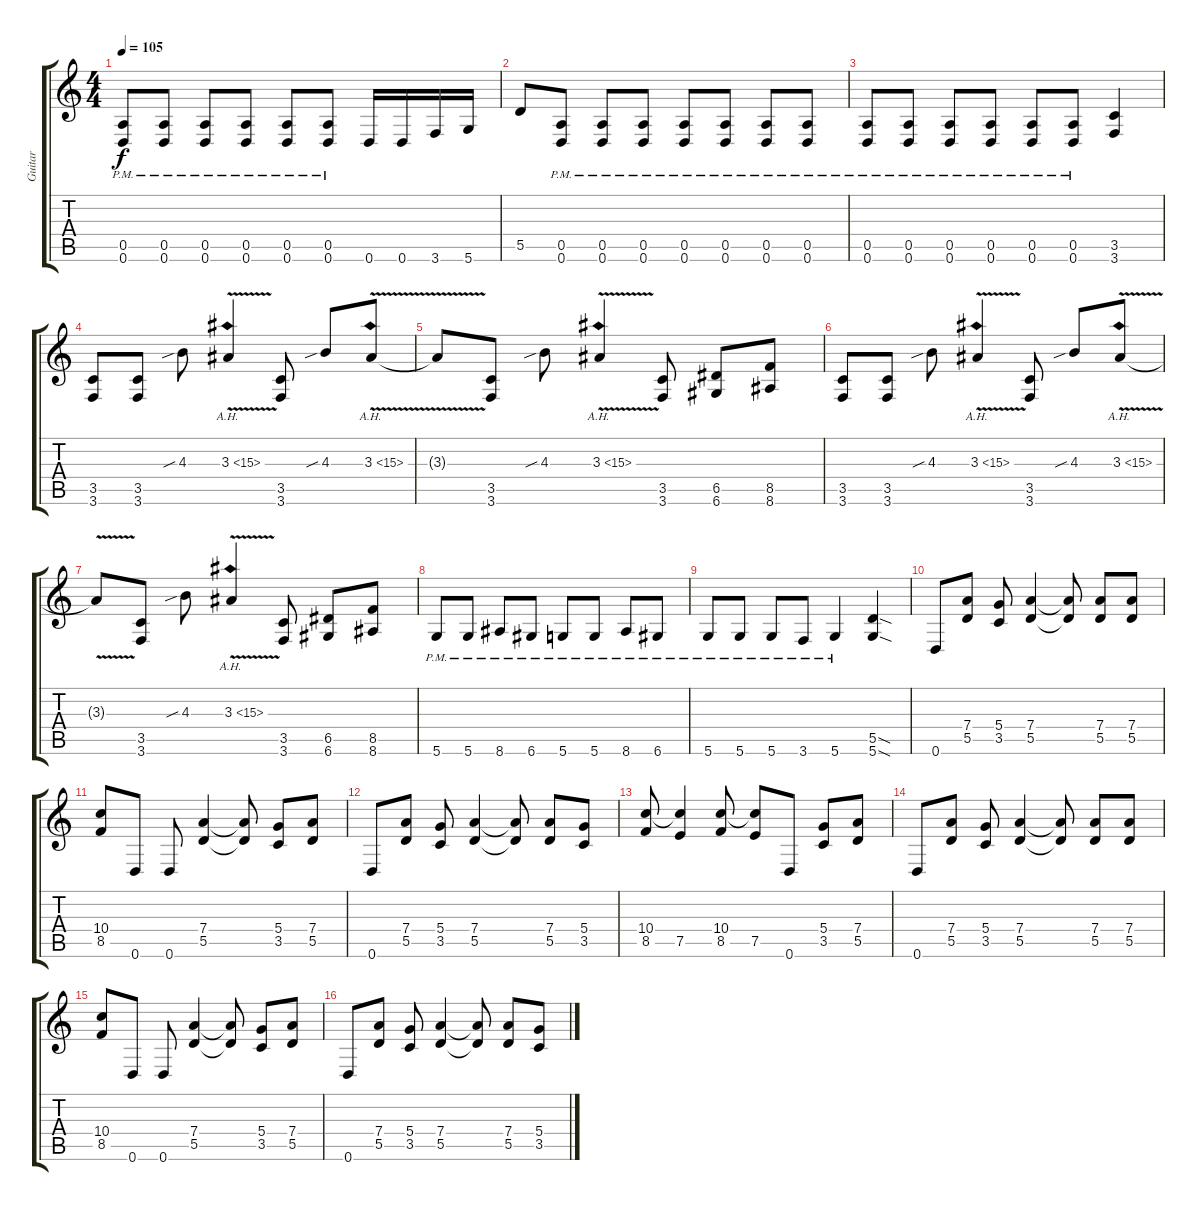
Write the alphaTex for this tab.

\track ("Guitar" "Guitar") {instrument distortionguitar}
\staff {score tabs}
\tuning (E4 B3 G3 D3 A2 D2) {hide}
\ts (4 4)
\tempo 105
\clef g2
\ks c
(0.5{pm} 0.6{pm}).8{dy f} (0.5{pm} 0.6{pm}).8 (0.5{pm} 0.6{pm}).8 (0.5{pm} 0.6{pm}).8 (0.5{pm} 0.6{pm}).8 (0.5{pm} 0.6{pm}).8 0.6.16 0.6.16 3.6.16 5.6.16 |
5.5.8 (0.5{pm} 0.6{pm}).8 (0.5{pm} 0.6{pm}).8 (0.5{pm} 0.6{pm}).8 (0.5{pm} 0.6{pm}).8 (0.5{pm} 0.6{pm}).8 (0.5{pm} 0.6{pm}).8 (0.5{pm} 0.6{pm}).8 |
(0.5{pm} 0.6{pm}).8 (0.5{pm} 0.6{pm}).8 (0.5{pm} 0.6{pm}).8 (0.5{pm} 0.6{pm}).8 (0.5{pm} 0.6{pm}).8 (0.5{pm} 0.6{pm}).8 (3.5 3.6).4 |
(3.5 3.6).8 (3.5 3.6).8 4.3{sib}.8 3.3{ah 12 v}.4 (3.5 3.6).8 4.3{sib}.8 3.3{ah 12 v}.8 |
3.3{t}.8 (3.5 3.6).8 4.3{sib}.8 3.3{ah 12 v}.4 (3.5 3.6).8 (6.5 6.6).8 (8.5 8.6).8 |
(3.5 3.6).8 (3.5 3.6).8 4.3{sib}.8 3.3{ah 12 v}.4 (3.5 3.6).8 4.3{sib}.8 3.3{ah 12 v}.8 |
3.3{t}.8 (3.5 3.6).8 4.3{sib}.8 3.3{ah 12 v}.4 (3.5 3.6).8 (6.5 6.6).8 (8.5 8.6).8 |
5.6{pm}.8 5.6{pm}.8 8.6{pm}.8 6.6{pm}.8 5.6{pm}.8 5.6{pm}.8 8.6{pm}.8 6.6{pm}.8 |
5.6{pm}.8 5.6{pm}.8 5.6{pm}.8 3.6{pm}.8 5.6{pm}.4 (5.5{sod} 5.6{sod}).4 |
0.6.8 (7.4 5.5).8 (5.4 3.5).8 (7.4 5.5).4 (7.4{t} 5.5{t}).8 (7.4 5.5).8 (7.4 5.5).8 |
(10.4 8.5).8 0.6.8 0.6.8 (7.4 5.5).4 (7.4{t} 5.5{t}).8 (5.4 3.5).8 (7.4 5.5).8 |
0.6.8 (7.4 5.5).8 (5.4 3.5).8 (7.4 5.5).4 (7.4{t} 5.5{t}).8 (7.4 5.5).8 (5.4 3.5).8 |
(10.4 8.5).8 (10.4{t} 7.5).4 (10.4 8.5).8 (10.4{t} 7.5).8 0.6.8 (5.4 3.5).8 (7.4 5.5).8 |
0.6.8 (7.4 5.5).8 (5.4 3.5).8 (7.4 5.5).4 (7.4{t} 5.5{t}).8 (7.4 5.5).8 (7.4 5.5).8 |
(10.4 8.5).8 0.6.8 0.6.8 (7.4 5.5).4 (7.4{t} 5.5{t}).8 (5.4 3.5).8 (7.4 5.5).8 |
0.6.8 (7.4 5.5).8 (5.4 3.5).8 (7.4 5.5).4 (7.4{t} 5.5{t}).8 (7.4 5.5).8 (5.4 3.5).8
